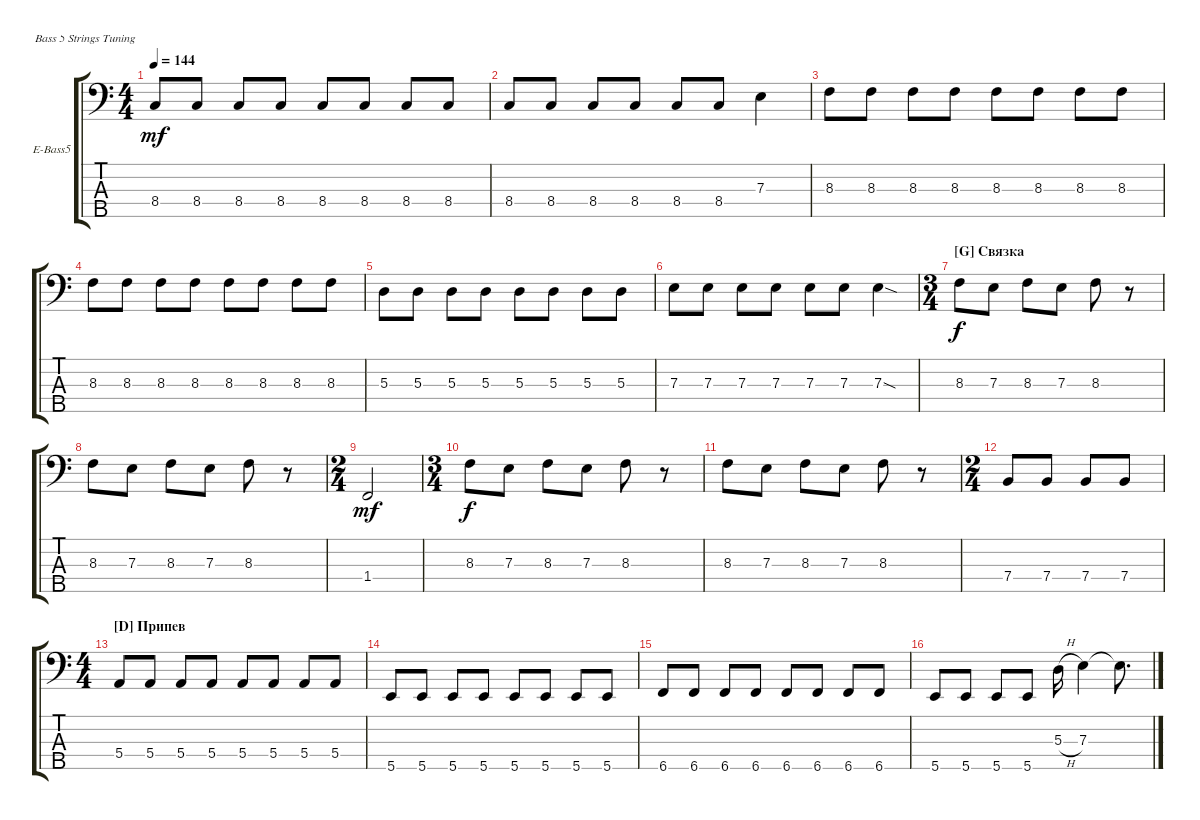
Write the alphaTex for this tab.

\defaultSystemsLayout 4
\bracketExtendMode groupsimilarinstruments
\firstSystemTrackNameOrientation horizontal
\otherSystemsTrackNameOrientation horizontal
\track ("Bass (Kulikov)" "E-Bass5") {instrument electricbassfinger}
\staff {score tabs}
\tuning (G2 D2 A1 E1 B0)
\ts (4 4)
\tempo 144
\clef f4
\ks c
8.4.8{dy mf} 8.4.8 8.4.8 8.4.8 8.4.8 8.4.8 8.4.8 8.4.8 |
8.4.8 8.4.8 8.4.8 8.4.8 8.4.8 8.4.8 7.3.4 |
8.3.8 8.3.8 8.3.8 8.3.8 8.3.8 8.3.8 8.3.8 8.3.8 |
8.3.8 8.3.8 8.3.8 8.3.8 8.3.8 8.3.8 8.3.8 8.3.8 |
5.3.8 5.3.8 5.3.8 5.3.8 5.3.8 5.3.8 5.3.8 5.3.8 |
7.3.8 7.3.8 7.3.8 7.3.8 7.3.8 7.3.8 7.3{sod}.4 |
\ts (3 4)
\section ("G" "Связка")
8.3.8{dy f} 7.3.8 8.3.8 7.3.8 8.3.8 r.8 |
8.3.8 7.3.8 8.3.8 7.3.8 8.3.8 r.8 |
\ts (2 4)
1.4.2{dy mf} |
\ts (3 4)
8.3.8{dy f} 7.3.8 8.3.8 7.3.8 8.3.8 r.8 |
8.3.8 7.3.8 8.3.8 7.3.8 8.3.8 r.8 |
\ts (2 4)
7.4.8 7.4.8 7.4.8 7.4.8 |
\ts (4 4)
\section ("D" "Припев")
5.4.8 5.4.8 5.4.8 5.4.8 5.4.8 5.4.8 5.4.8 5.4.8 |
5.5.8 5.5.8 5.5.8 5.5.8 5.5.8 5.5.8 5.5.8 5.5.8 |
6.5.8 6.5.8 6.5.8 6.5.8 6.5.8 6.5.8 6.5.8 6.5.8 |
5.5.8 5.5.8 5.5.8 5.5.8 5.3{h}.16 7.3.4 7.3{t}.8{d}
